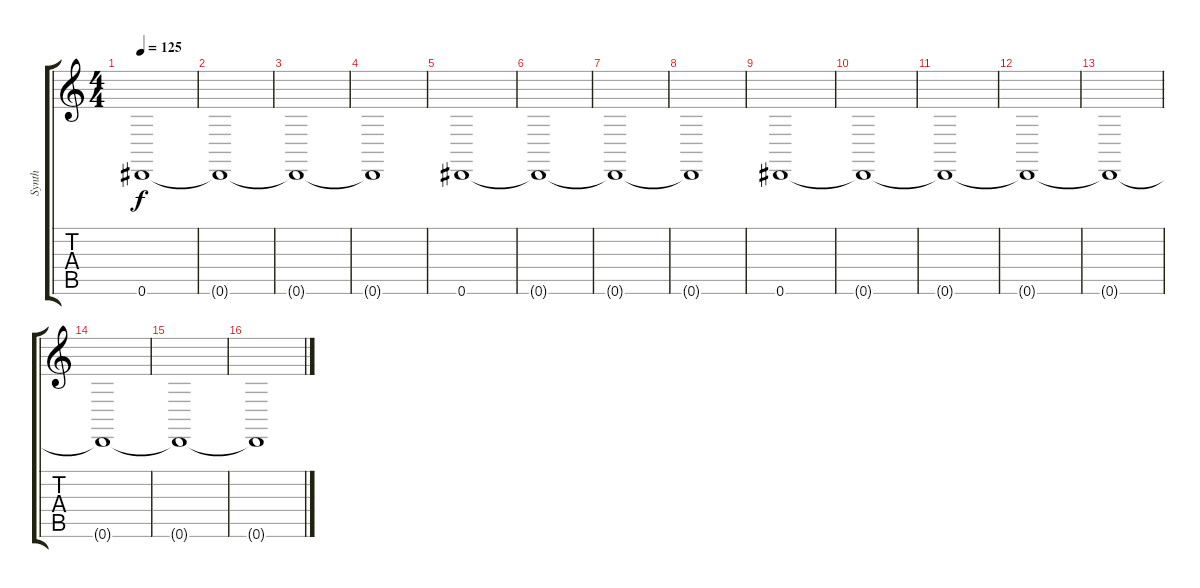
\track ("Synth" "Synth") {instrument pad8sweep}
\staff {score tabs}
\tuning (E4 B3 G3 D3 A2 Eb2) {hide}
\ts (4 4)
\tempo 125
\clef g2
\ks c
0.6.1{dy f} |
0.6{t}.1 |
0.6{t}.1 |
0.6{t}.1 |
0.6.1 |
0.6{t}.1 |
0.6{t}.1 |
0.6{t}.1 |
0.6.1 |
0.6{t}.1 |
0.6{t}.1 |
0.6{t}.1 |
0.6{t}.1 |
0.6{t}.1 |
0.6{t}.1 |
0.6{t}.1
